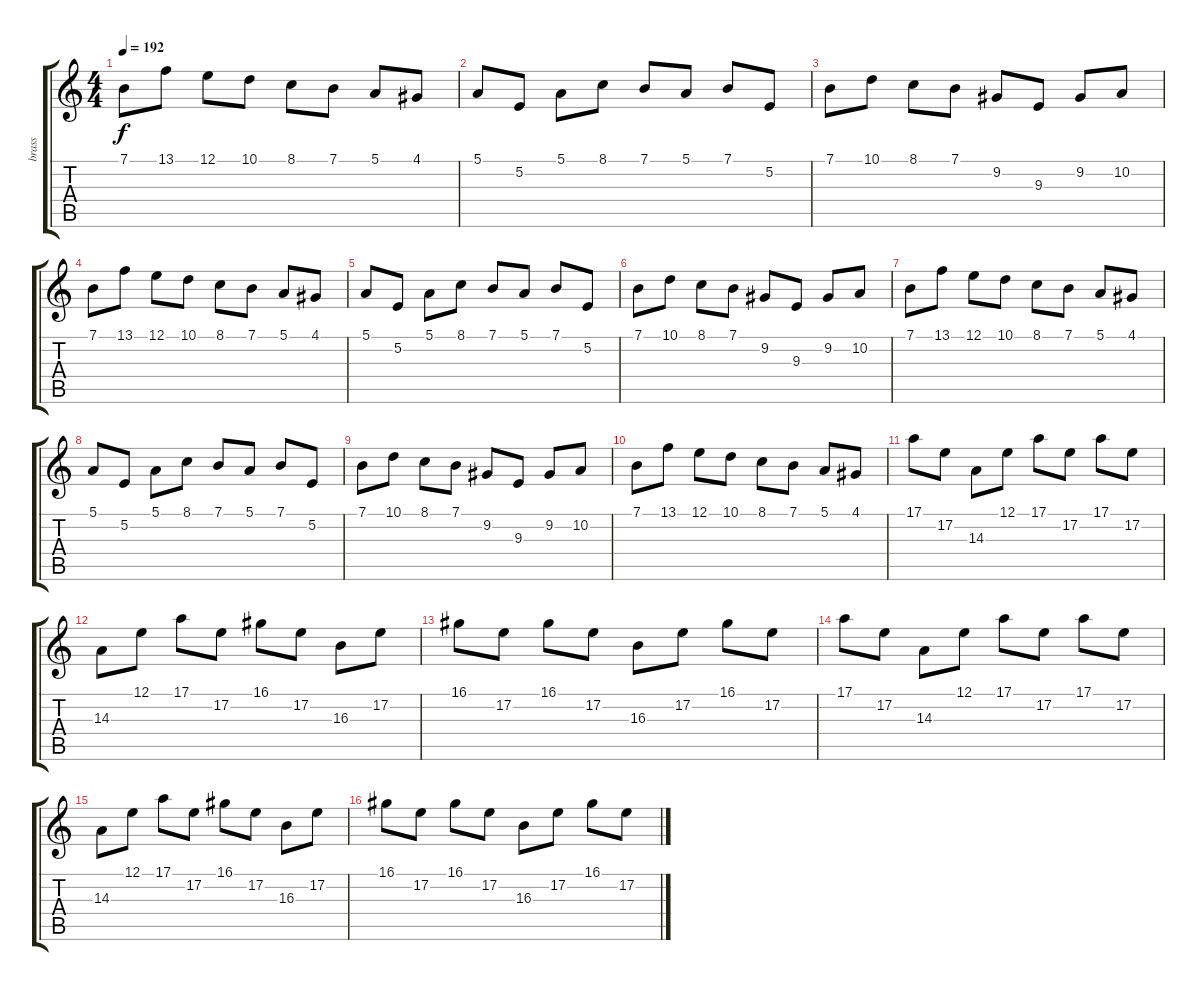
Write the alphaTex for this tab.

\track ("brass" "brass") {instrument stringensemble1}
\staff {score tabs}
\tuning (E4 B3 G3 D3 A2 E2) {hide}
\ts (4 4)
\tempo 192
\clef g2
\ks c
7.1.8{dy f} 13.1.8 12.1.8 10.1.8 8.1.8 7.1.8 5.1.8 4.1.8 |
5.1.8 5.2.8 5.1.8 8.1.8 7.1.8 5.1.8 7.1.8 5.2.8 |
7.1.8 10.1.8 8.1.8 7.1.8 9.2.8 9.3.8 9.2.8 10.2.8 |
7.1.8 13.1.8 12.1.8 10.1.8 8.1.8 7.1.8 5.1.8 4.1.8 |
5.1.8 5.2.8 5.1.8 8.1.8 7.1.8 5.1.8 7.1.8 5.2.8 |
7.1.8 10.1.8 8.1.8 7.1.8 9.2.8 9.3.8 9.2.8 10.2.8 |
7.1.8 13.1.8 12.1.8 10.1.8 8.1.8 7.1.8 5.1.8 4.1.8 |
5.1.8 5.2.8 5.1.8 8.1.8 7.1.8 5.1.8 7.1.8 5.2.8 |
7.1.8 10.1.8 8.1.8 7.1.8 9.2.8 9.3.8 9.2.8 10.2.8 |
7.1.8 13.1.8 12.1.8 10.1.8 8.1.8 7.1.8 5.1.8 4.1.8 |
17.1.8 17.2.8 14.3.8 12.1.8 17.1.8 17.2.8 17.1.8 17.2.8 |
14.3.8 12.1.8 17.1.8 17.2.8 16.1.8 17.2.8 16.3.8 17.2.8 |
16.1.8 17.2.8 16.1.8 17.2.8 16.3.8 17.2.8 16.1.8 17.2.8 |
17.1.8 17.2.8 14.3.8 12.1.8 17.1.8 17.2.8 17.1.8 17.2.8 |
14.3.8 12.1.8 17.1.8 17.2.8 16.1.8 17.2.8 16.3.8 17.2.8 |
16.1.8 17.2.8 16.1.8 17.2.8 16.3.8 17.2.8 16.1.8 17.2.8
